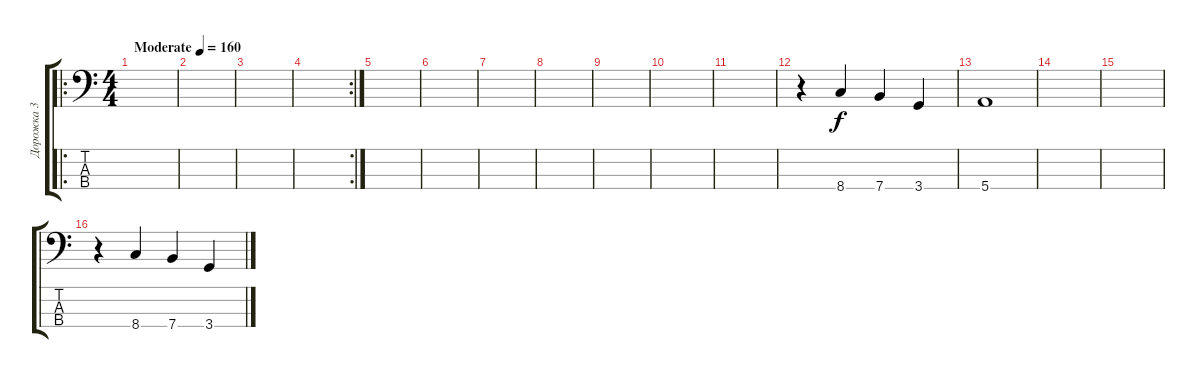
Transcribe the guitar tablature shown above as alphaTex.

\track ("Дорожка 3" "Дорожка 3") {instrument electricbasspick}
\staff {score tabs}
\tuning (G2 D2 A1 E1) {hide}
\ro
\ts (4 4)
\tempo (160 "Moderate")
\clef f4
\ks c
|
|
|
\rc 2
|
|
|
|
|
|
|
|
r.4 8.4.4 7.4.4 3.4.4 |
5.4.1 |
|
|
r.4 8.4.4 7.4.4 3.4.4
